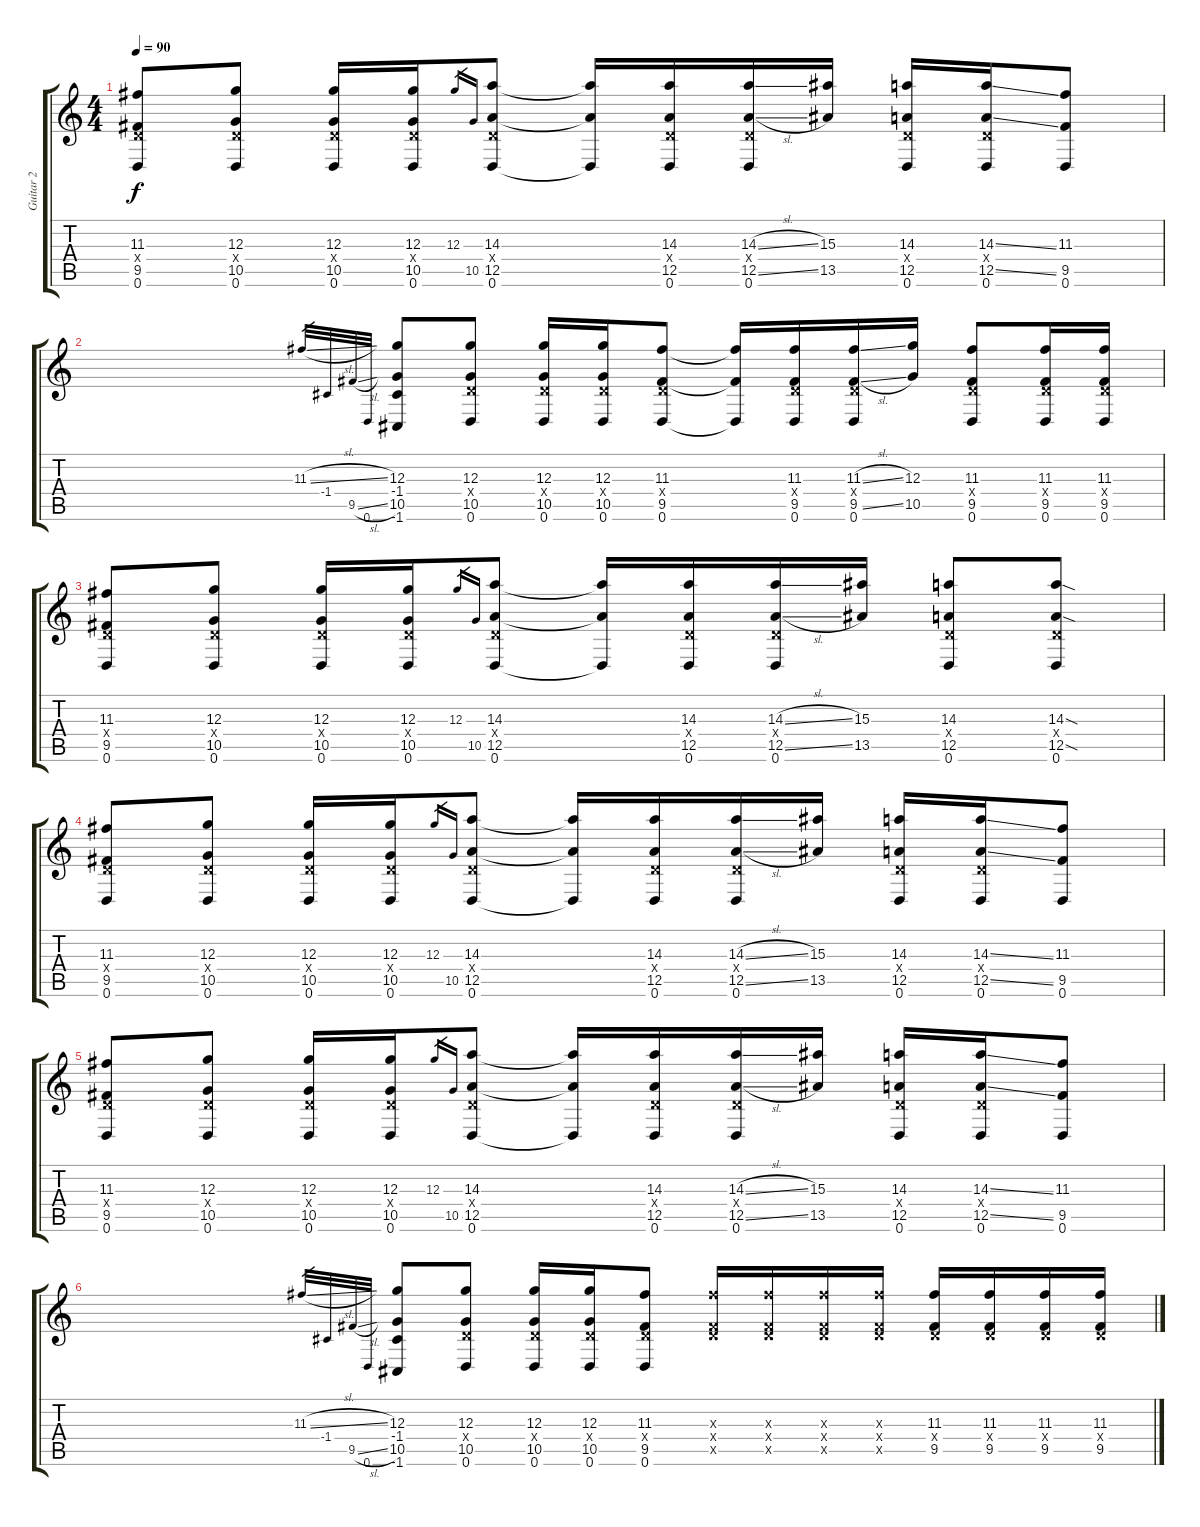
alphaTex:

\track ("Guitar 2" "Guitar 2") {instrument electricguitarclean}
\staff {score tabs}
\tuning (E4 B3 G3 D3 A2 D2) {hide}
\ts (4 4)
\tempo 90
\clef g2
\ks c
(11.3 0.4{x} 9.5 0.6).8{dy f} (12.3 0.4{x} 10.5 0.6).8 (12.3 0.4{x} 10.5 0.6).16 (12.3 0.4{x} 10.5 0.6).16 12.3.16{gr} 10.5.16{gr} (14.3 0.4{x} 12.5 0.6).8 (14.3{t} 12.5{t} 0.6{t}).16 (14.3 0.4{x} 12.5 0.6).16 (14.3{sl} 0.4{x} 12.5{sl} 0.6).16 (15.3 13.5).16 (14.3 0.4{x} 12.5 0.6).16 (14.3{ss} 0.4{x} 12.5{ss} 0.6).16 (11.3 9.5 0.6).8 |
11.3{sl}.32{gr} -1.4.32{gr} 9.5{sl}.32{gr} 0.6.32{gr} (12.3 -1.4 10.5 -1.6).8 (12.3 0.4{x} 10.5 0.6).8 (12.3 0.4{x} 10.5 0.6).16 (12.3 0.4{x} 10.5 0.6).16 (11.3 0.4{x} 9.5 0.6).8 (11.3{t} 9.5{t} 0.6{t}).16 (11.3 0.4{x} 9.5 0.6).16 (11.3{sl} 0.4{x} 9.5{sl} 0.6).16 (12.3 10.5).16 (11.3 0.4{x} 9.5 0.6).8 (11.3 0.4{x} 9.5 0.6).16 (11.3 0.4{x} 9.5 0.6).16 |
(11.3 0.4{x} 9.5 0.6).8{volume 14} (12.3 0.4{x} 10.5 0.6).8 (12.3 0.4{x} 10.5 0.6).16 (12.3 0.4{x} 10.5 0.6).16 12.3.16{gr} 10.5.16{gr} (14.3 0.4{x} 12.5 0.6).8 (14.3{t} 12.5{t} 0.6{t}).16 (14.3 0.4{x} 12.5 0.6).16 (14.3{sl} 0.4{x} 12.5{sl} 0.6).16 (15.3 13.5).16 (14.3 0.4{x} 12.5 0.6).8 (14.3{sod} 0.4{x} 12.5{sod} 0.6).8 |
(11.3 0.4{x} 9.5 0.6).8 (12.3 0.4{x} 10.5 0.6).8 (12.3 0.4{x} 10.5 0.6).16 (12.3 0.4{x} 10.5 0.6).16 12.3.16{gr} 10.5.16{gr} (14.3 0.4{x} 12.5 0.6).8 (14.3{t} 12.5{t} 0.6{t}).16 (14.3 0.4{x} 12.5 0.6).16 (14.3{sl} 0.4{x} 12.5{sl} 0.6).16 (15.3 13.5).16 (14.3 0.4{x} 12.5 0.6).16 (14.3{ss} 0.4{x} 12.5{ss} 0.6).16 (11.3 9.5 0.6).8 |
(11.3 0.4{x} 9.5 0.6).8 (12.3 0.4{x} 10.5 0.6).8 (12.3 0.4{x} 10.5 0.6).16 (12.3 0.4{x} 10.5 0.6).16 12.3.16{gr} 10.5.16{gr} (14.3 0.4{x} 12.5 0.6).8 (14.3{t} 12.5{t} 0.6{t}).16 (14.3 0.4{x} 12.5 0.6).16 (14.3{sl} 0.4{x} 12.5{sl} 0.6).16 (15.3 13.5).16 (14.3 0.4{x} 12.5 0.6).16 (14.3{ss} 0.4{x} 12.5{ss} 0.6).16 (11.3 9.5 0.6).8 |
11.3{sl}.32{gr} -1.4.32{gr} 9.5{sl}.32{gr} 0.6.32{gr} (12.3 -1.4 10.5 -1.6).8 (12.3 0.4{x} 10.5 0.6).8 (12.3 0.4{x} 10.5 0.6).16 (12.3 0.4{x} 10.5 0.6).16 (11.3 0.4{x} 9.5 0.6).8 (11.3{x} 0.4{x} 9.5{x}).16 (11.3{x} 0.4{x} 9.5{x}).16 (11.3{x} 0.4{x} 9.5{x}).16 (11.3{x} 0.4{x} 9.5{x}).16 (11.3 0.4{x} 9.5).16 (11.3 0.4{x} 9.5).16 (11.3 0.4{x} 9.5).16 (11.3 0.4{x} 9.5).16
